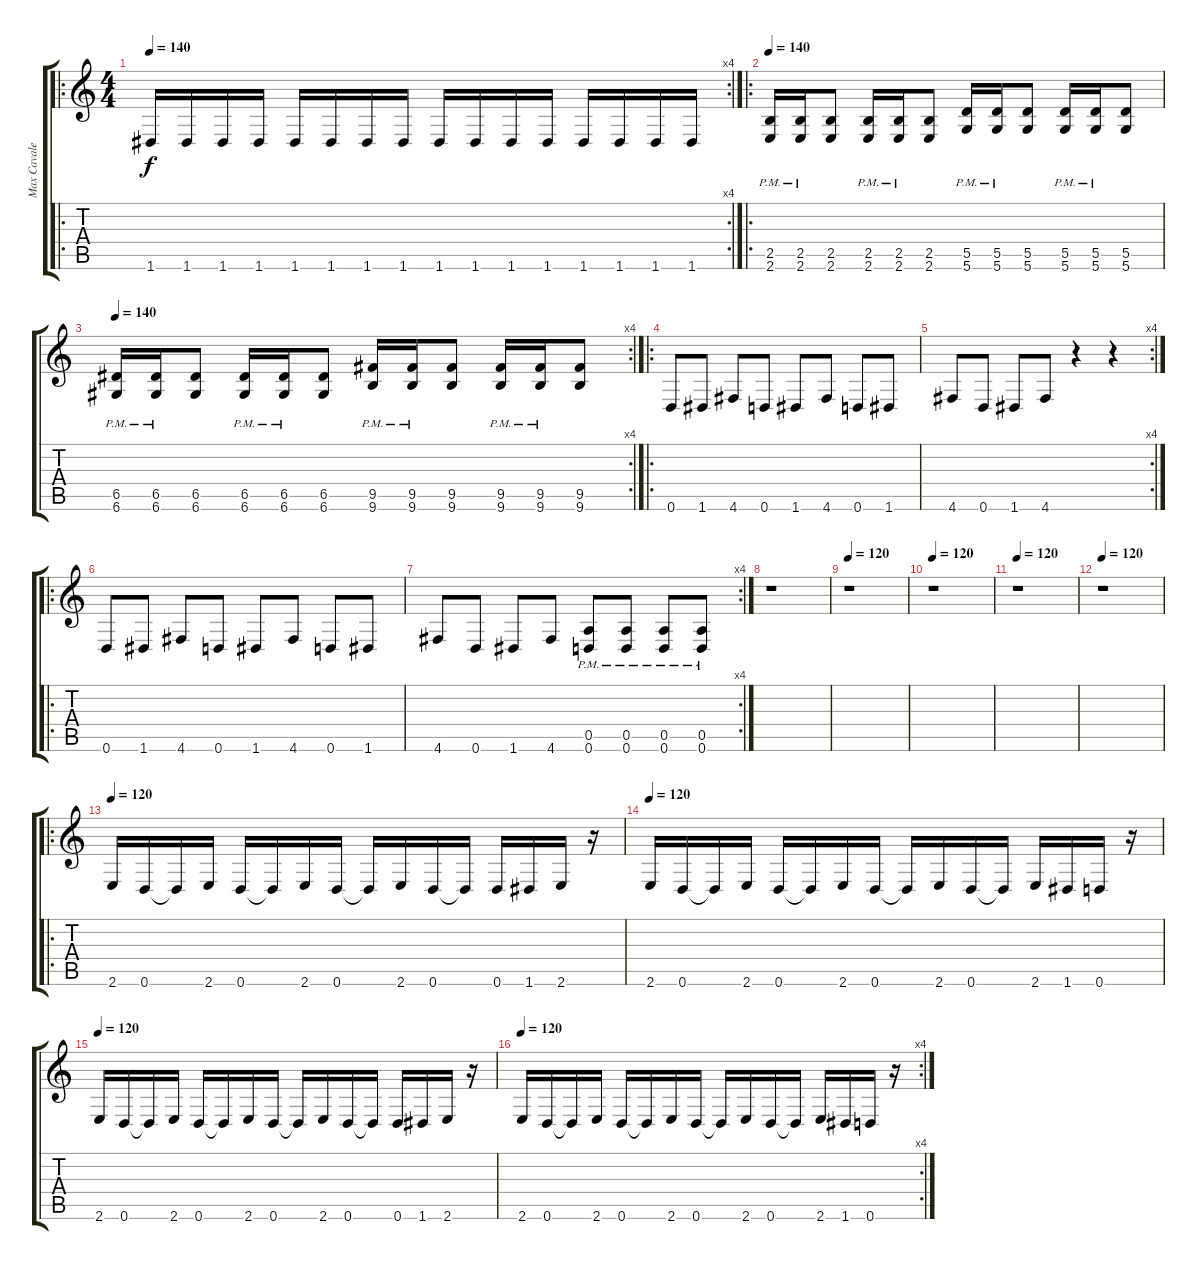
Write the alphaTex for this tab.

\track ("Max Cavalera" "Max Cavale") {instrument distortionguitar}
\staff {score tabs}
\tuning (E4 B3 G3 D3 A2 D2) {hide}
\ro
\rc 4
\ts (4 4)
\tempo 140
\clef g2
\ks c
1.6.16{dy f} 1.6.16 1.6.16 1.6.16 1.6.16 1.6.16 1.6.16 1.6.16 1.6.16 1.6.16 1.6.16 1.6.16 1.6.16 1.6.16 1.6.16 1.6.16 |
\ro
\tempo 140
(2.5 2.6{pm}).16 (2.5 2.6{pm}).16 (2.5 2.6).8 (2.5 2.6{pm}).16 (2.5 2.6{pm}).16 (2.5 2.6).8 (5.5 5.6{pm}).16 (5.5 5.6{pm}).16 (5.5 5.6).8 (5.5 5.6{pm}).16 (5.5 5.6{pm}).16 (5.5 5.6).8 |
\rc 4
\tempo 140
(6.5 6.6{pm}).16 (6.5 6.6{pm}).16 (6.5 6.6).8 (6.5 6.6{pm}).16 (6.5 6.6{pm}).16 (6.5 6.6).8 (9.5 9.6{pm}).16 (9.5 9.6{pm}).16 (9.5 9.6).8 (9.5 9.6{pm}).16 (9.5 9.6{pm}).16 (9.5 9.6).8 |
\ro
0.6.8 1.6.8 4.6.8 0.6.8 1.6.8 4.6.8 0.6.8 1.6.8 |
\rc 4
4.6.8 0.6.8 1.6.8 4.6.8 r.4 r.4 |
\ro
0.6.8 1.6.8 4.6.8 0.6.8 1.6.8 4.6.8 0.6.8 1.6.8 |
\rc 4
4.6.8 0.6.8 1.6.8 4.6.8 (0.5 0.6{pm}).8 (0.5 0.6{pm}).8 (0.5 0.6{pm}).8 (0.5 0.6{pm}).8 |
r.1 |
\tempo 120
r.1 |
\tempo 120
r.1 |
\tempo 120
r.1 |
\tempo 120
r.1 |
\ro
\tempo 120
2.6.16 0.6.16 0.6{t}.16 2.6.16 0.6.16 0.6{t}.16 2.6.16 0.6.16 0.6{t}.16 2.6.16 0.6.16 0.6{t}.16 0.6.16 1.6.16 2.6.16 r.16 |
\tempo 120
2.6.16 0.6.16 0.6{t}.16 2.6.16 0.6.16 0.6{t}.16 2.6.16 0.6.16 0.6{t}.16 2.6.16 0.6.16 0.6{t}.16 2.6.16 1.6.16 0.6.16 r.16 |
\tempo 120
2.6.16 0.6.16 0.6{t}.16 2.6.16 0.6.16 0.6{t}.16 2.6.16 0.6.16 0.6{t}.16 2.6.16 0.6.16 0.6{t}.16 0.6.16 1.6.16 2.6.16 r.16 |
\rc 4
\tempo 120
2.6.16 0.6.16 0.6{t}.16 2.6.16 0.6.16 0.6{t}.16 2.6.16 0.6.16 0.6{t}.16 2.6.16 0.6.16 0.6{t}.16 2.6.16 1.6.16 0.6.16 r.16
